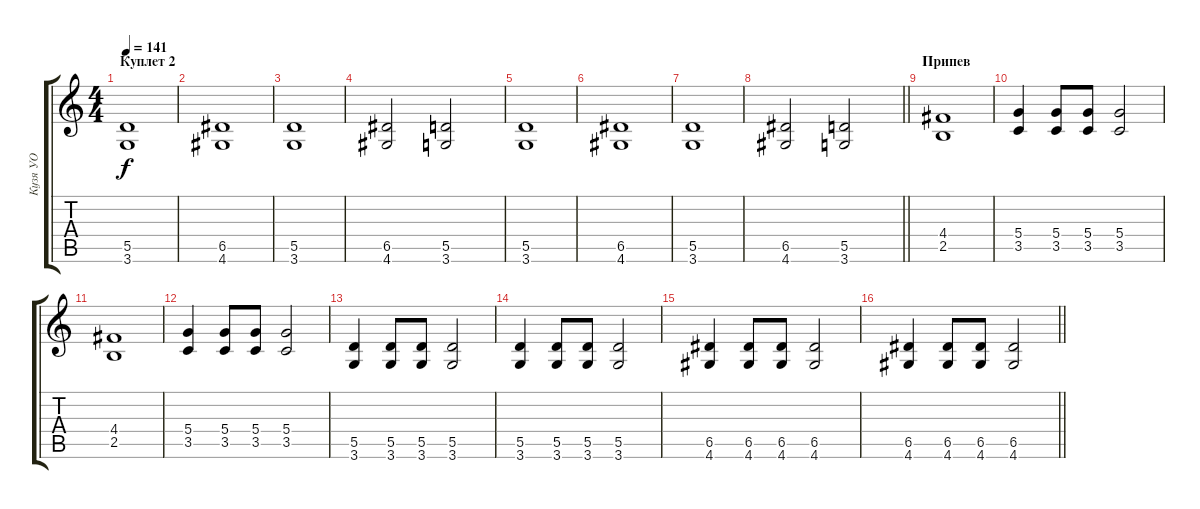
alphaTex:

\track ("Кузя УО" "Кузя УО") {instrument distortionguitar}
\staff {score tabs}
\tuning (E4 B3 G3 D3 A2 E2) {hide}
\ts (4 4)
\section ("" "Куплет 2")
\tempo 141
\clef g2
\ks c
(5.5 3.6).1{dy f} |
(6.5 4.6).1 |
(5.5 3.6).1 |
(6.5 4.6).2 (5.5 3.6).2 |
(5.5 3.6).1 |
(6.5 4.6).1 |
(5.5 3.6).1 |
\barLineRight lightlight
(6.5 4.6).2 (5.5 3.6).2 |
\section ("" "Припев")
(4.4 2.5).1 |
(5.4 3.5).4 (5.4 3.5).8 (5.4 3.5).8 (5.4 3.5).2 |
(4.4 2.5).1 |
(5.4 3.5).4 (5.4 3.5).8 (5.4 3.5).8 (5.4 3.5).2 |
(5.5 3.6).4 (5.5 3.6).8 (5.5 3.6).8 (5.5 3.6).2 |
(5.5 3.6).4 (5.5 3.6).8 (5.5 3.6).8 (5.5 3.6).2 |
(6.5 4.6).4 (6.5 4.6).8 (6.5 4.6).8 (6.5 4.6).2 |
\barLineRight lightlight
(6.5 4.6).4 (6.5 4.6).8 (6.5 4.6).8 (6.5 4.6).2
